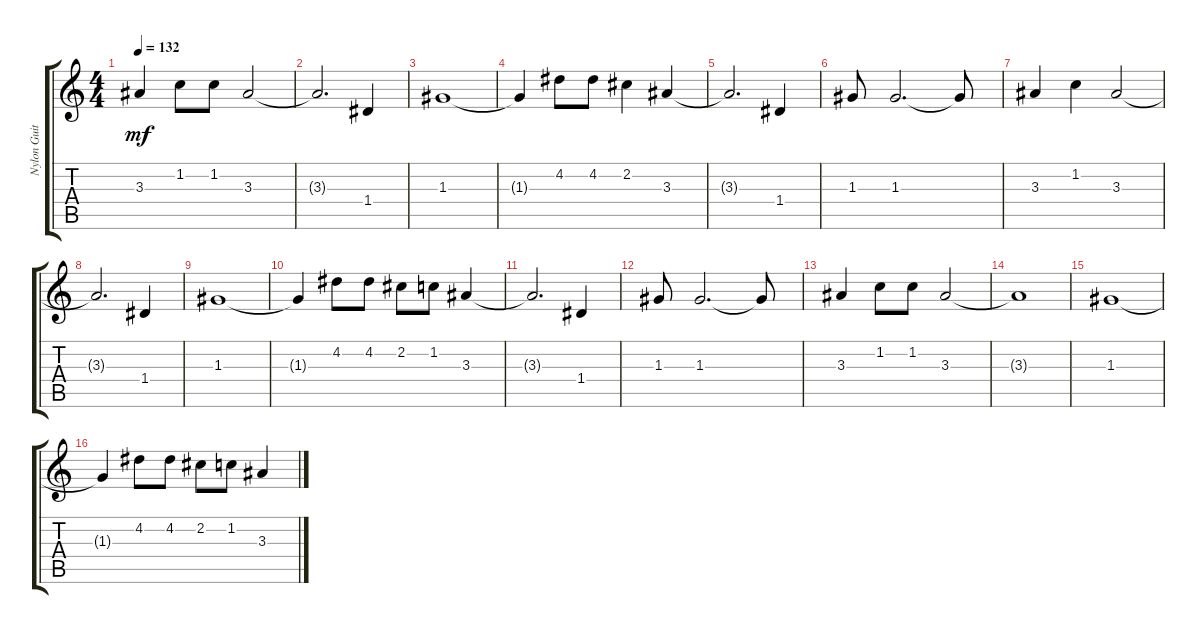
\track ("Nylon Guitar" "Nylon Guit") {instrument acousticguitarnylon}
\staff {score tabs}
\tuning (E4 B3 G3 D3 A2 E2) {hide}
\ts (4 4)
\tempo 132
\clef g2
\ks c
3.3.4{dy mf} 1.2.8 1.2.8 3.3.2 |
3.3{t}.2{d} 1.4.4 |
1.3.1 |
1.3{t}.4 4.2.8 4.2.8 2.2.4 3.3.4 |
3.3{t}.2{d} 1.4.4 |
1.3.8 1.3.2{d} 1.3{t}.8 |
3.3.4 1.2.4 3.3.2 |
3.3{t}.2{d} 1.4.4 |
1.3.1 |
1.3{t}.4 4.2.8 4.2.8 2.2.8 1.2.8 3.3.4 |
3.3{t}.2{d} 1.4.4 |
1.3.8 1.3.2{d} 1.3{t}.8 |
3.3.4 1.2.8 1.2.8 3.3.2 |
3.3{t}.1 |
1.3.1 |
1.3{t}.4 4.2.8 4.2.8 2.2.8 1.2.8 3.3.4
